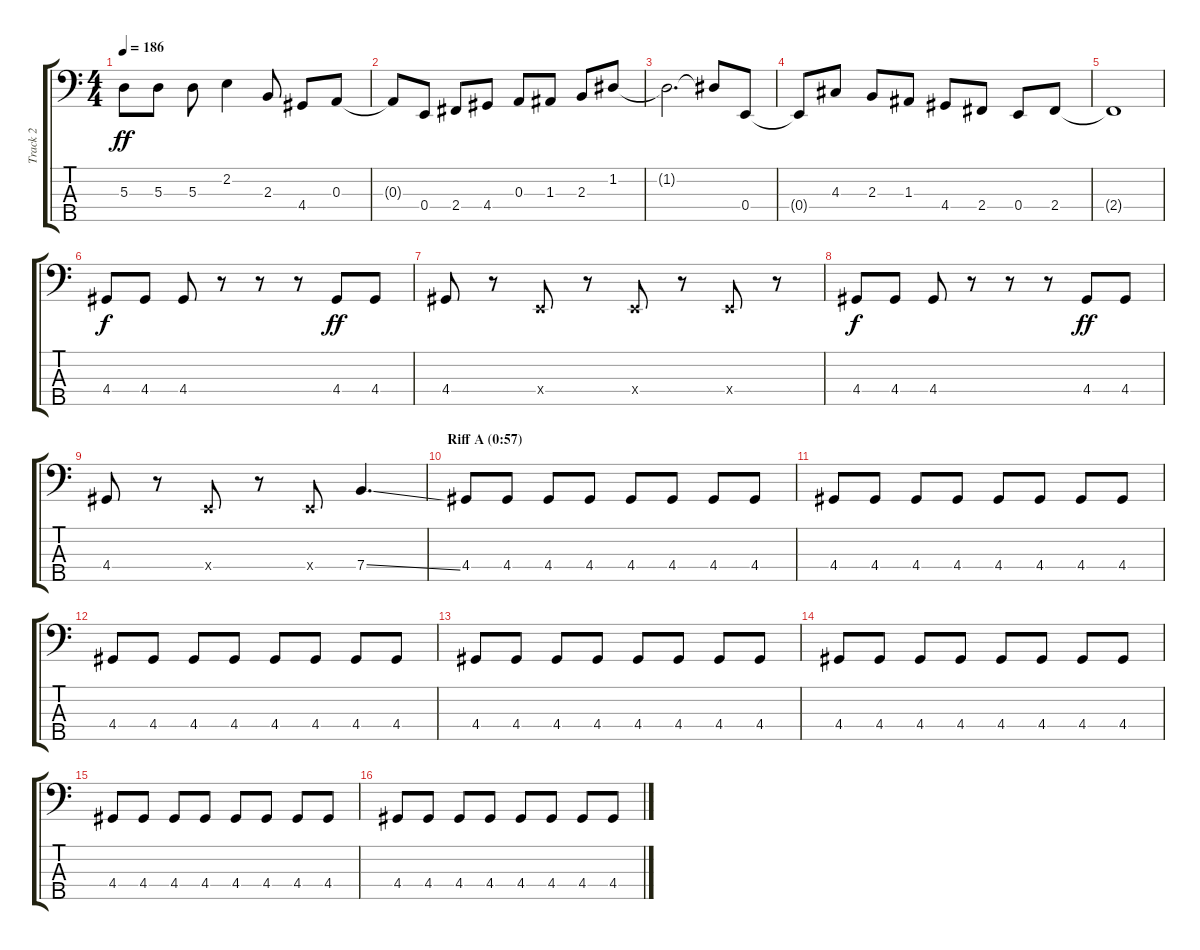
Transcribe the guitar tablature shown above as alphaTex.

\track ("Track 2" "Track 2") {instrument electricbassfinger}
\staff {score tabs}
\tuning (G2 D2 A1 E1 B0) {hide}
\ts (4 4)
\tempo 186
\clef f4
\ks c
5.3.8{dy ff} 5.3.8 5.3.8 2.2.4 2.3.8 4.4.8 0.3.8 |
0.3{t}.8 0.4.8 2.4.8 4.4.8 0.3.8 1.3.8 2.3.8 1.2.8 |
1.2{t}.2{d} 1.2{t}.8 0.4.8 |
0.4{t}.8 4.3.8 2.3.8 1.3.8 4.4.8 2.4.8 0.4.8 2.4.8 |
2.4{t}.1 |
4.4.8{dy f} 4.4.8 4.4.8 r.8 r.8 r.8 4.4.8{dy ff} 4.4.8 |
4.4.8 r.8 0.4{x}.8 r.8 0.4{x}.8 r.8 0.4{x}.8 r.8 |
4.4.8{dy f} 4.4.8 4.4.8 r.8 r.8 r.8 4.4.8{dy ff} 4.4.8 |
4.4.8 r.8 0.4{x}.8 r.8 0.4{x}.8 7.4{ss}.4{d} |
\section ("" "Riff A (0:57)")
4.4.8 4.4.8 4.4.8 4.4.8 4.4.8 4.4.8 4.4.8 4.4.8 |
4.4.8 4.4.8 4.4.8 4.4.8 4.4.8 4.4.8 4.4.8 4.4.8 |
4.4.8 4.4.8 4.4.8 4.4.8 4.4.8 4.4.8 4.4.8 4.4.8 |
4.4.8 4.4.8 4.4.8 4.4.8 4.4.8 4.4.8 4.4.8 4.4.8 |
4.4.8 4.4.8 4.4.8 4.4.8 4.4.8 4.4.8 4.4.8 4.4.8 |
4.4.8 4.4.8 4.4.8 4.4.8 4.4.8 4.4.8 4.4.8 4.4.8 |
4.4.8 4.4.8 4.4.8 4.4.8 4.4.8 4.4.8 4.4.8 4.4.8
